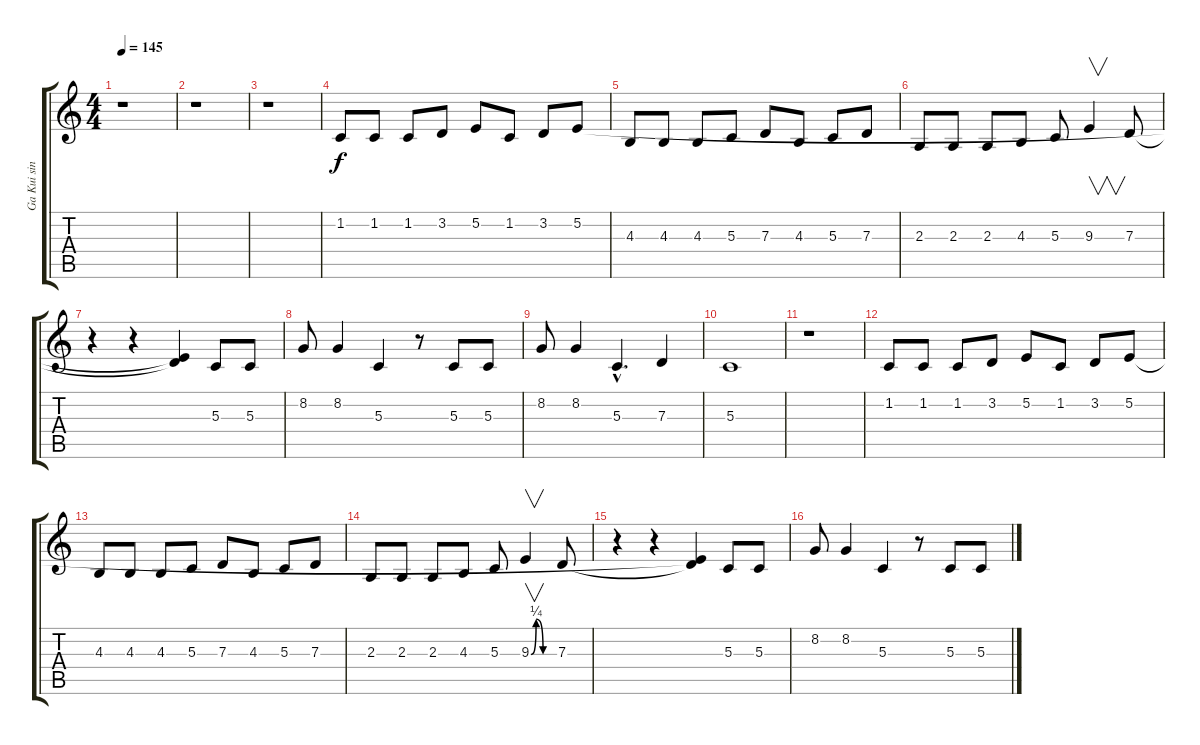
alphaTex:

\track ("Ga Kui sing" "Ga Kui sin") {instrument viola}
\staff {score tabs}
\tuning (E4 B3 G3 D3 A2 E2) {hide}
\ts (4 4)
\tempo 145
\clef g2
\ks c
r.1{dy f} |
r.1 |
r.1 |
1.2.8 1.2.8 1.2.8 3.2.8 5.2.8 1.2.8 3.2.8 5.2.8 |
4.3.8 4.3.8 4.3.8 5.3.8 7.3.8 4.3.8 5.3.8 7.3.8 |
2.3.8 2.3.8 2.3.8 4.3.8 5.3.8 9.3.4{v} 7.3.8 |
r.4 r.4 (5.2{t} 7.3{t}).4 5.3.8 5.3.8 |
8.2.8 8.2.4 5.3.4 r.8 5.3.8 5.3.8 |
8.2.8 8.2.4 5.3{hac}.4{d} 7.3.4 |
5.3.1 |
r.1 |
1.2.8 1.2.8 1.2.8 3.2.8 5.2.8 1.2.8 3.2.8 5.2.8 |
4.3.8 4.3.8 4.3.8 5.3.8 7.3.8 4.3.8 5.3.8 7.3.8 |
2.3.8 2.3.8 2.3.8 4.3.8 5.3.8 9.3{be (custom 0 0 13 1 31 0 58 0 60 0)}.4{v} 7.3.8 |
r.4 r.4 (5.2{t} 7.3{t}).4 5.3.8 5.3.8 |
8.2.8 8.2.4 5.3.4 r.8 5.3.8 5.3.8
